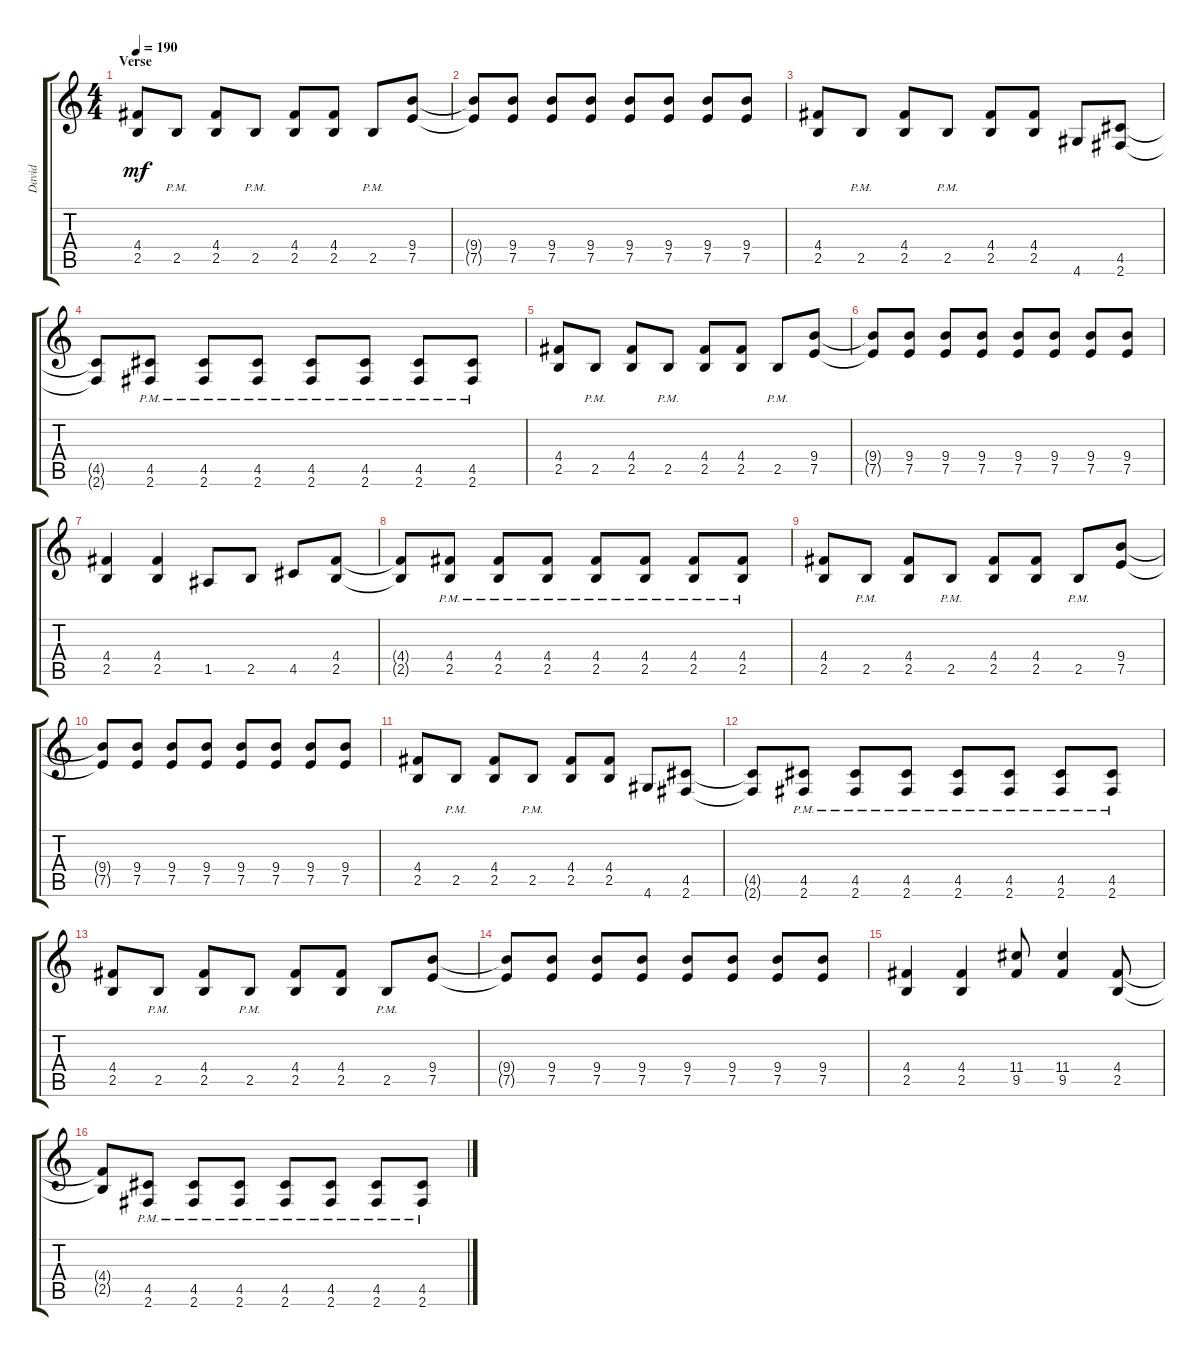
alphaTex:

\track ("David" "David") {instrument distortionguitar}
\staff {score tabs}
\tuning (E4 B3 G3 D3 A2 E2) {hide}
\ts (4 4)
\section ("" "Verse")
\tempo 190
\clef g2
\ks c
(4.4 2.5).8{dy mf} 2.5{pm}.8 (4.4 2.5).8 2.5{pm}.8 (4.4 2.5).8 (4.4 2.5).8 2.5{pm}.8 (9.4 7.5).8 |
(9.4{t} 7.5{t}).8 (9.4 7.5).8 (9.4 7.5).8 (9.4 7.5).8 (9.4 7.5).8 (9.4 7.5).8 (9.4 7.5).8 (9.4 7.5).8 |
(4.4 2.5).8 2.5{pm}.8 (4.4 2.5).8 2.5{pm}.8 (4.4 2.5).8 (4.4 2.5).8 4.6.8 (4.5 2.6).8 |
(4.5{t} 2.6{t}).8 (4.5{pm} 2.6{pm}).8 (4.5{pm} 2.6{pm}).8 (4.5{pm} 2.6{pm}).8 (4.5{pm} 2.6{pm}).8 (4.5{pm} 2.6{pm}).8 (4.5{pm} 2.6{pm}).8 (4.5{pm} 2.6{pm}).8 |
(4.4 2.5).8 2.5{pm}.8 (4.4 2.5).8 2.5{pm}.8 (4.4 2.5).8 (4.4 2.5).8 2.5{pm}.8 (9.4 7.5).8 |
(9.4{t} 7.5{t}).8 (9.4 7.5).8 (9.4 7.5).8 (9.4 7.5).8 (9.4 7.5).8 (9.4 7.5).8 (9.4 7.5).8 (9.4 7.5).8 |
(4.4 2.5).4 (4.4 2.5).4 1.5.8 2.5.8 4.5.8 (4.4 2.5).8 |
(4.4{t} 2.5{t}).8 (4.4{pm} 2.5{pm}).8 (4.4{pm} 2.5{pm}).8 (4.4{pm} 2.5{pm}).8 (4.4{pm} 2.5{pm}).8 (4.4{pm} 2.5{pm}).8 (4.4{pm} 2.5{pm}).8 (4.4{pm} 2.5{pm}).8 |
(4.4 2.5).8 2.5{pm}.8 (4.4 2.5).8 2.5{pm}.8 (4.4 2.5).8 (4.4 2.5).8 2.5{pm}.8 (9.4 7.5).8 |
(9.4{t} 7.5{t}).8 (9.4 7.5).8 (9.4 7.5).8 (9.4 7.5).8 (9.4 7.5).8 (9.4 7.5).8 (9.4 7.5).8 (9.4 7.5).8 |
(4.4 2.5).8 2.5{pm}.8 (4.4 2.5).8 2.5{pm}.8 (4.4 2.5).8 (4.4 2.5).8 4.6.8 (4.5 2.6).8 |
(4.5{t} 2.6{t}).8 (4.5{pm} 2.6{pm}).8 (4.5{pm} 2.6{pm}).8 (4.5{pm} 2.6{pm}).8 (4.5{pm} 2.6{pm}).8 (4.5{pm} 2.6{pm}).8 (4.5{pm} 2.6{pm}).8 (4.5{pm} 2.6{pm}).8 |
(4.4 2.5).8 2.5{pm}.8 (4.4 2.5).8 2.5{pm}.8 (4.4 2.5).8 (4.4 2.5).8 2.5{pm}.8 (9.4 7.5).8 |
(9.4{t} 7.5{t}).8 (9.4 7.5).8 (9.4 7.5).8 (9.4 7.5).8 (9.4 7.5).8 (9.4 7.5).8 (9.4 7.5).8 (9.4 7.5).8 |
(4.4 2.5).4 (4.4 2.5).4 (11.4 9.5).8 (11.4 9.5).4 (4.4 2.5).8 |
(4.4{t} 2.5{t}).8 (4.5{pm} 2.6{pm}).8 (4.5{pm} 2.6{pm}).8 (4.5{pm} 2.6{pm}).8 (4.5{pm} 2.6{pm}).8 (4.5{pm} 2.6{pm}).8 (4.5{pm} 2.6{pm}).8 (4.5{pm} 2.6{pm}).8
